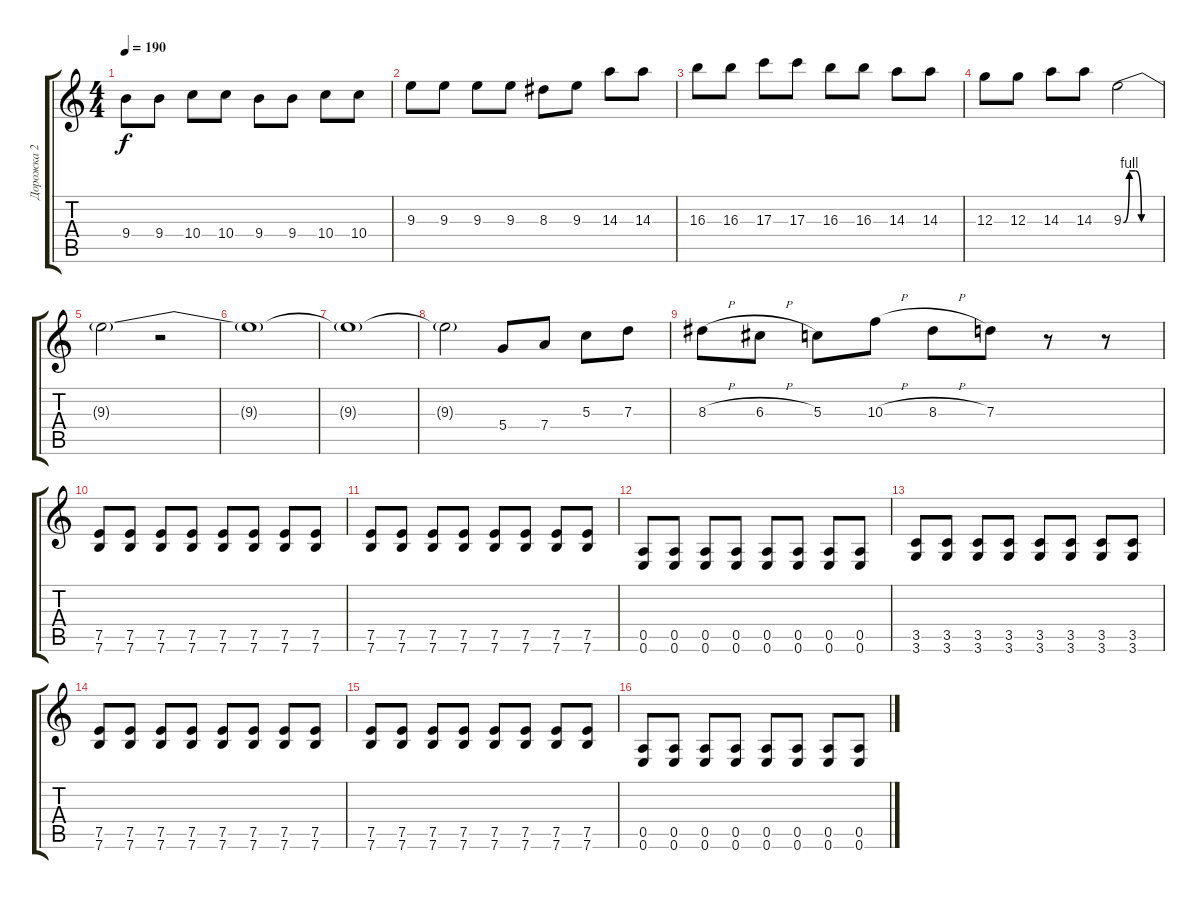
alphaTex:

\track ("Дорожка 2" "Дорожка 2") {instrument overdrivenguitar}
\staff {score tabs}
\tuning (E4 B3 G3 D3 A2 E2) {hide}
\ts (4 4)
\tempo 190
\clef g2
\ks c
9.4.8{dy f} 9.4.8 10.4.8 10.4.8 9.4.8 9.4.8 10.4.8 10.4.8 |
9.3.8 9.3.8 9.3.8 9.3.8 8.3.8 9.3.8 14.3.8 14.3.8 |
16.3.8 16.3.8 17.3.8 17.3.8 16.3.8 16.3.8 14.3.8 14.3.8 |
12.3.8 12.3.8 14.3.8 14.3.8 9.3{be (custom 0 0 10 4 20 4 30 0 60 0)}.2 |
9.3{t}.2 r.2 |
9.3{t}.1 |
9.3{t}.1 |
9.3{t}.2 5.4.8 7.4.8 5.3.8 7.3.8 |
8.3{h}.8 6.3{h}.8 5.3.8 10.3{h}.8 8.3{h}.8 7.3.8 r.8 r.8 |
(7.5 7.6).8 (7.5 7.6).8 (7.5 7.6).8 (7.5 7.6).8 (7.5 7.6).8 (7.5 7.6).8 (7.5 7.6).8 (7.5 7.6).8 |
(7.5 7.6).8 (7.5 7.6).8 (7.5 7.6).8 (7.5 7.6).8 (7.5 7.6).8 (7.5 7.6).8 (7.5 7.6).8 (7.5 7.6).8 |
(0.5 0.6).8 (0.5 0.6).8 (0.5 0.6).8 (0.5 0.6).8 (0.5 0.6).8 (0.5 0.6).8 (0.5 0.6).8 (0.5 0.6).8 |
(3.5 3.6).8 (3.5 3.6).8 (3.5 3.6).8 (3.5 3.6).8 (3.5 3.6).8 (3.5 3.6).8 (3.5 3.6).8 (3.5 3.6).8 |
(7.5 7.6).8 (7.5 7.6).8 (7.5 7.6).8 (7.5 7.6).8 (7.5 7.6).8 (7.5 7.6).8 (7.5 7.6).8 (7.5 7.6).8 |
(7.5 7.6).8 (7.5 7.6).8 (7.5 7.6).8 (7.5 7.6).8 (7.5 7.6).8 (7.5 7.6).8 (7.5 7.6).8 (7.5 7.6).8 |
(0.5 0.6).8 (0.5 0.6).8 (0.5 0.6).8 (0.5 0.6).8 (0.5 0.6).8 (0.5 0.6).8 (0.5 0.6).8 (0.5 0.6).8
